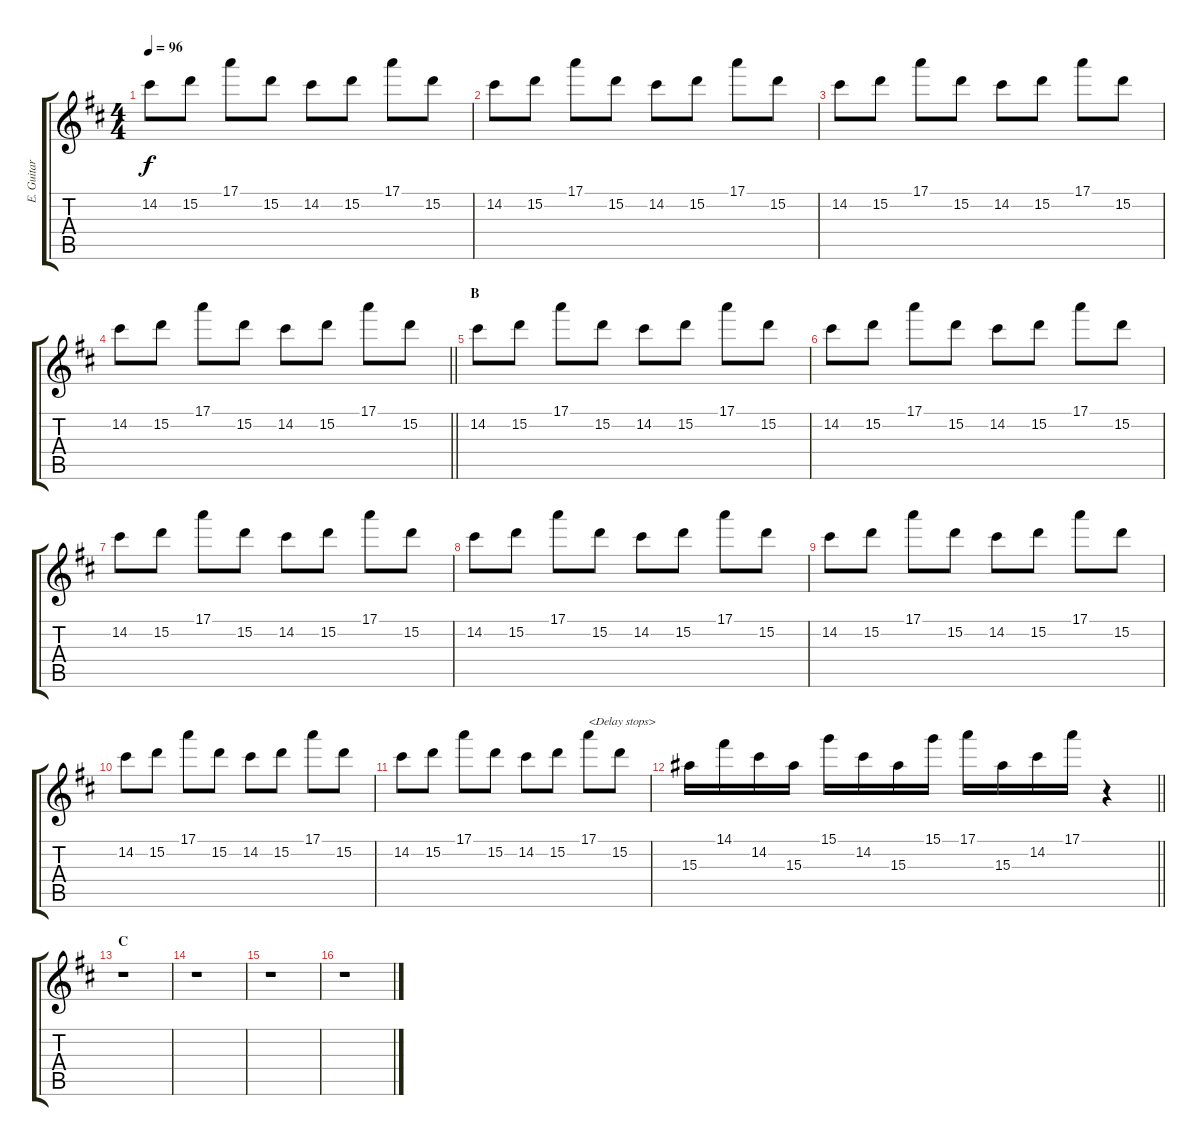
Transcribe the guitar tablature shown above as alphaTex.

\track ("E. Guitar II" "E. Guitar ") {instrument overdrivenguitar}
\staff {score tabs}
\tuning (E4 B3 G3 D3 A2 E2) {hide}
\ts (4 4)
\tempo 96
\clef g2
\ks d
14.2.8{dy f} 15.2.8 17.1.8 15.2.8 14.2.8 15.2.8 17.1.8 15.2.8 |
14.2.8 15.2.8 17.1.8 15.2.8 14.2.8 15.2.8 17.1.8 15.2.8 |
14.2.8 15.2.8 17.1.8 15.2.8 14.2.8 15.2.8 17.1.8 15.2.8 |
\barLineRight lightlight
14.2.8 15.2.8 17.1.8 15.2.8 14.2.8 15.2.8 17.1.8 15.2.8 |
\section ("" "B")
14.2.8 15.2.8 17.1.8 15.2.8 14.2.8 15.2.8 17.1.8 15.2.8 |
14.2.8 15.2.8 17.1.8 15.2.8 14.2.8 15.2.8 17.1.8 15.2.8 |
14.2.8 15.2.8 17.1.8 15.2.8 14.2.8 15.2.8 17.1.8 15.2.8 |
14.2.8 15.2.8 17.1.8 15.2.8 14.2.8 15.2.8 17.1.8 15.2.8 |
14.2.8 15.2.8 17.1.8 15.2.8 14.2.8 15.2.8 17.1.8 15.2.8 |
14.2.8 15.2.8 17.1.8 15.2.8 14.2.8 15.2.8 17.1.8 15.2.8 |
14.2.8 15.2.8 17.1.8 15.2.8 14.2.8 15.2.8 17.1.8{txt "<Delay stops>"} 15.2.8 |
\barLineRight lightlight
15.3.16 14.1.16 14.2.16 15.3.16 15.1.16 14.2.16 15.3.16 15.1.16 17.1.16 15.3.16 14.2.16 17.1.16 r.4 |
\section ("" "C")
r.1 |
r.1 |
r.1 |
r.1
